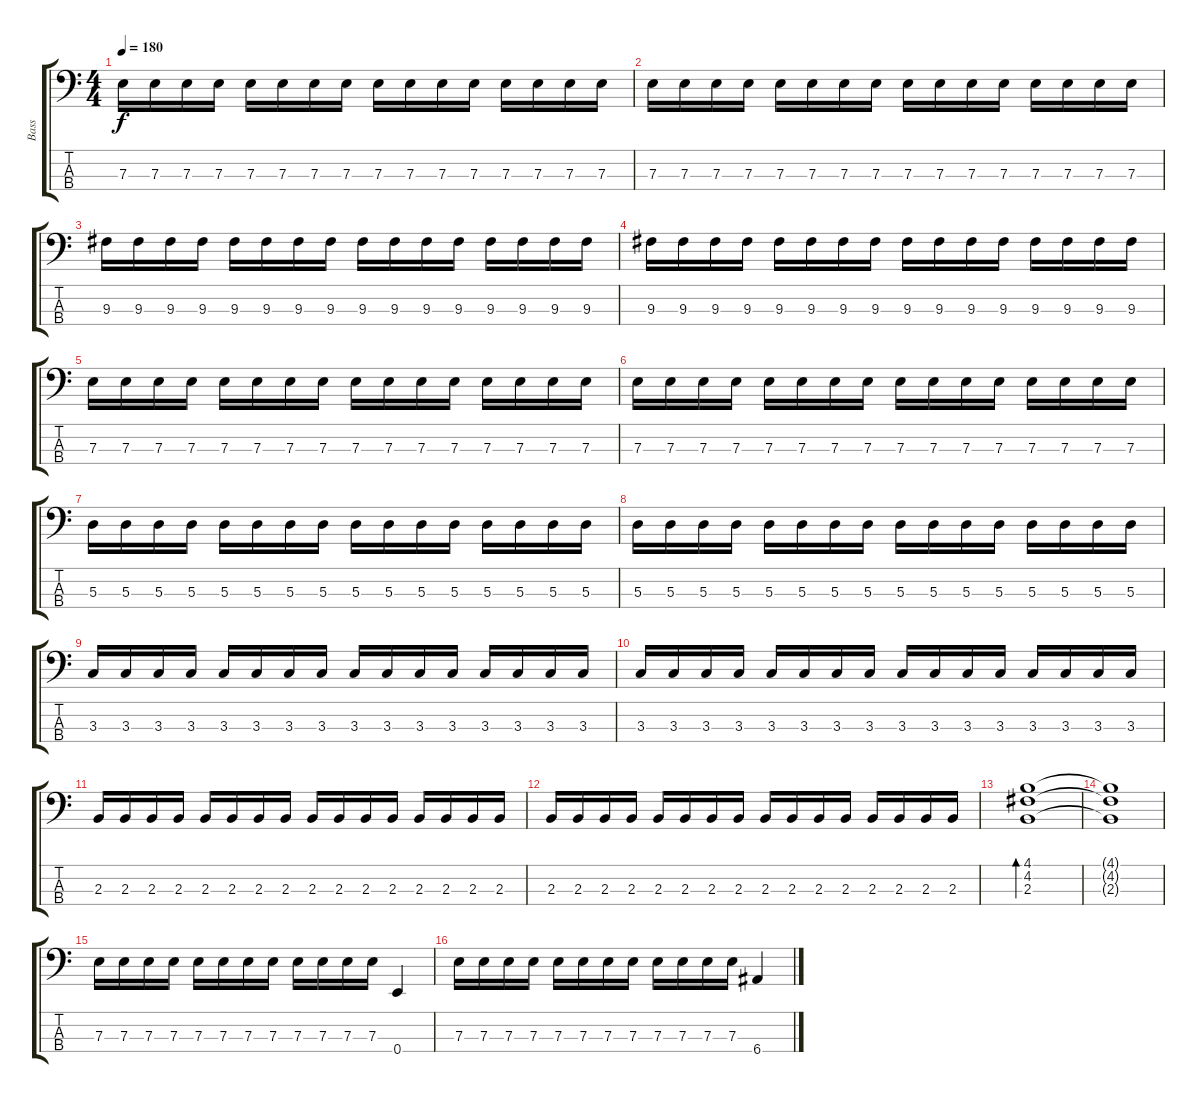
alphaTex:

\track ("Bass" "Bass") {instrument electricbasspick}
\staff {score tabs}
\tuning (G2 D2 A1 E1) {hide}
\ts (4 4)
\tempo 180
\clef f4
\ks c
7.3.16{dy f} 7.3.16 7.3.16 7.3.16 7.3.16 7.3.16 7.3.16 7.3.16 7.3.16 7.3.16 7.3.16 7.3.16 7.3.16 7.3.16 7.3.16 7.3.16 |
7.3.16 7.3.16 7.3.16 7.3.16 7.3.16 7.3.16 7.3.16 7.3.16 7.3.16 7.3.16 7.3.16 7.3.16 7.3.16 7.3.16 7.3.16 7.3.16 |
9.3.16 9.3.16 9.3.16 9.3.16 9.3.16 9.3.16 9.3.16 9.3.16 9.3.16 9.3.16 9.3.16 9.3.16 9.3.16 9.3.16 9.3.16 9.3.16 |
9.3.16 9.3.16 9.3.16 9.3.16 9.3.16 9.3.16 9.3.16 9.3.16 9.3.16 9.3.16 9.3.16 9.3.16 9.3.16 9.3.16 9.3.16 9.3.16 |
7.3.16 7.3.16 7.3.16 7.3.16 7.3.16 7.3.16 7.3.16 7.3.16 7.3.16 7.3.16 7.3.16 7.3.16 7.3.16 7.3.16 7.3.16 7.3.16 |
7.3.16 7.3.16 7.3.16 7.3.16 7.3.16 7.3.16 7.3.16 7.3.16 7.3.16 7.3.16 7.3.16 7.3.16 7.3.16 7.3.16 7.3.16 7.3.16 |
5.3.16 5.3.16 5.3.16 5.3.16 5.3.16 5.3.16 5.3.16 5.3.16 5.3.16 5.3.16 5.3.16 5.3.16 5.3.16 5.3.16 5.3.16 5.3.16 |
5.3.16 5.3.16 5.3.16 5.3.16 5.3.16 5.3.16 5.3.16 5.3.16 5.3.16 5.3.16 5.3.16 5.3.16 5.3.16 5.3.16 5.3.16 5.3.16 |
3.3.16 3.3.16 3.3.16 3.3.16 3.3.16 3.3.16 3.3.16 3.3.16 3.3.16 3.3.16 3.3.16 3.3.16 3.3.16 3.3.16 3.3.16 3.3.16 |
3.3.16 3.3.16 3.3.16 3.3.16 3.3.16 3.3.16 3.3.16 3.3.16 3.3.16 3.3.16 3.3.16 3.3.16 3.3.16 3.3.16 3.3.16 3.3.16 |
2.3.16 2.3.16 2.3.16 2.3.16 2.3.16 2.3.16 2.3.16 2.3.16 2.3.16 2.3.16 2.3.16 2.3.16 2.3.16 2.3.16 2.3.16 2.3.16 |
2.3.16 2.3.16 2.3.16 2.3.16 2.3.16 2.3.16 2.3.16 2.3.16 2.3.16 2.3.16 2.3.16 2.3.16 2.3.16 2.3.16 2.3.16 2.3.16 |
(4.1 4.2 2.3).1{bd 120} |
(4.1{t} 4.2{t} 2.3{t}).1 |
7.3.16 7.3.16 7.3.16 7.3.16 7.3.16 7.3.16 7.3.16 7.3.16 7.3.16 7.3.16 7.3.16 7.3.16 0.4.4 |
7.3.16 7.3.16 7.3.16 7.3.16 7.3.16 7.3.16 7.3.16 7.3.16 7.3.16 7.3.16 7.3.16 7.3.16 6.4.4
